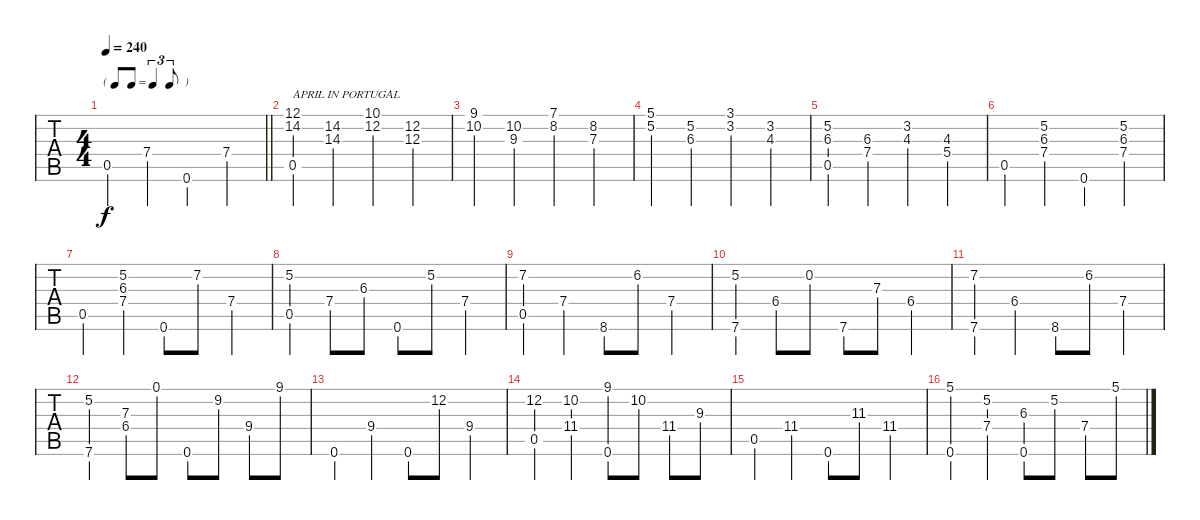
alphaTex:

\track "" {instrument acousticguitarsteel}
\staff {tabs}
\tuning (E4 B3 G3 D3 A2 E2) {hide}
\ts (4 4)
\tf triplet8th
\tempo 240
\clef g2
\barLineRight lightlight
\ks c
0.5.4{dy f} 7.4.4 0.6.4 7.4.4 |
(12.1 14.2 0.5).4{txt "APRIL IN PORTUGAL"} (14.2 14.3).4 (10.1 12.2).4 (12.2 12.3).4 |
(9.1 10.2).4 (10.2 9.3).4 (7.1 8.2).4 (8.2 7.3).4 |
(5.1 5.2).4 (5.2 6.3).4 (3.1 3.2).4 (3.2 4.3).4 |
(5.2 6.3 0.5).4 (6.3 7.4).4 (3.2 4.3).4 (4.3 5.4).4 |
0.5.4 (5.2 6.3 7.4).4 0.6.4 (5.2 6.3 7.4).4 |
0.5.4 (5.2 6.3 7.4).4 0.6.8 7.2.8 7.4.4 |
(5.2 0.5).4 7.4.8 6.3.8 0.6.8 5.2.8 7.4.4 |
(7.2 0.5).4 7.4.4 8.6.8 6.2.8 7.4.4 |
(5.2 7.6).4 6.4.8 0.2.8 7.6.8 7.3.8 6.4.4 |
(7.2 7.6).4 6.4.4 8.6.8 6.2.8 7.4.4 |
(5.2 7.6).4 (7.3 6.4).8 0.1.8 0.6.8 9.2.8 9.4.8 9.1.8 |
0.6.4 9.4.4 0.6.8 12.2.8 9.4.4 |
(12.2 0.5).4 (10.2 11.4).4 (9.1 0.6).8 10.2.8 11.4.8 9.3.8 |
0.5.4 11.4.4 0.6.8 11.3.8 11.4.4 |
(5.1 0.6).4 (5.2 7.4).4 (6.3 0.6).8 5.2.8 7.4.8 5.1.8
